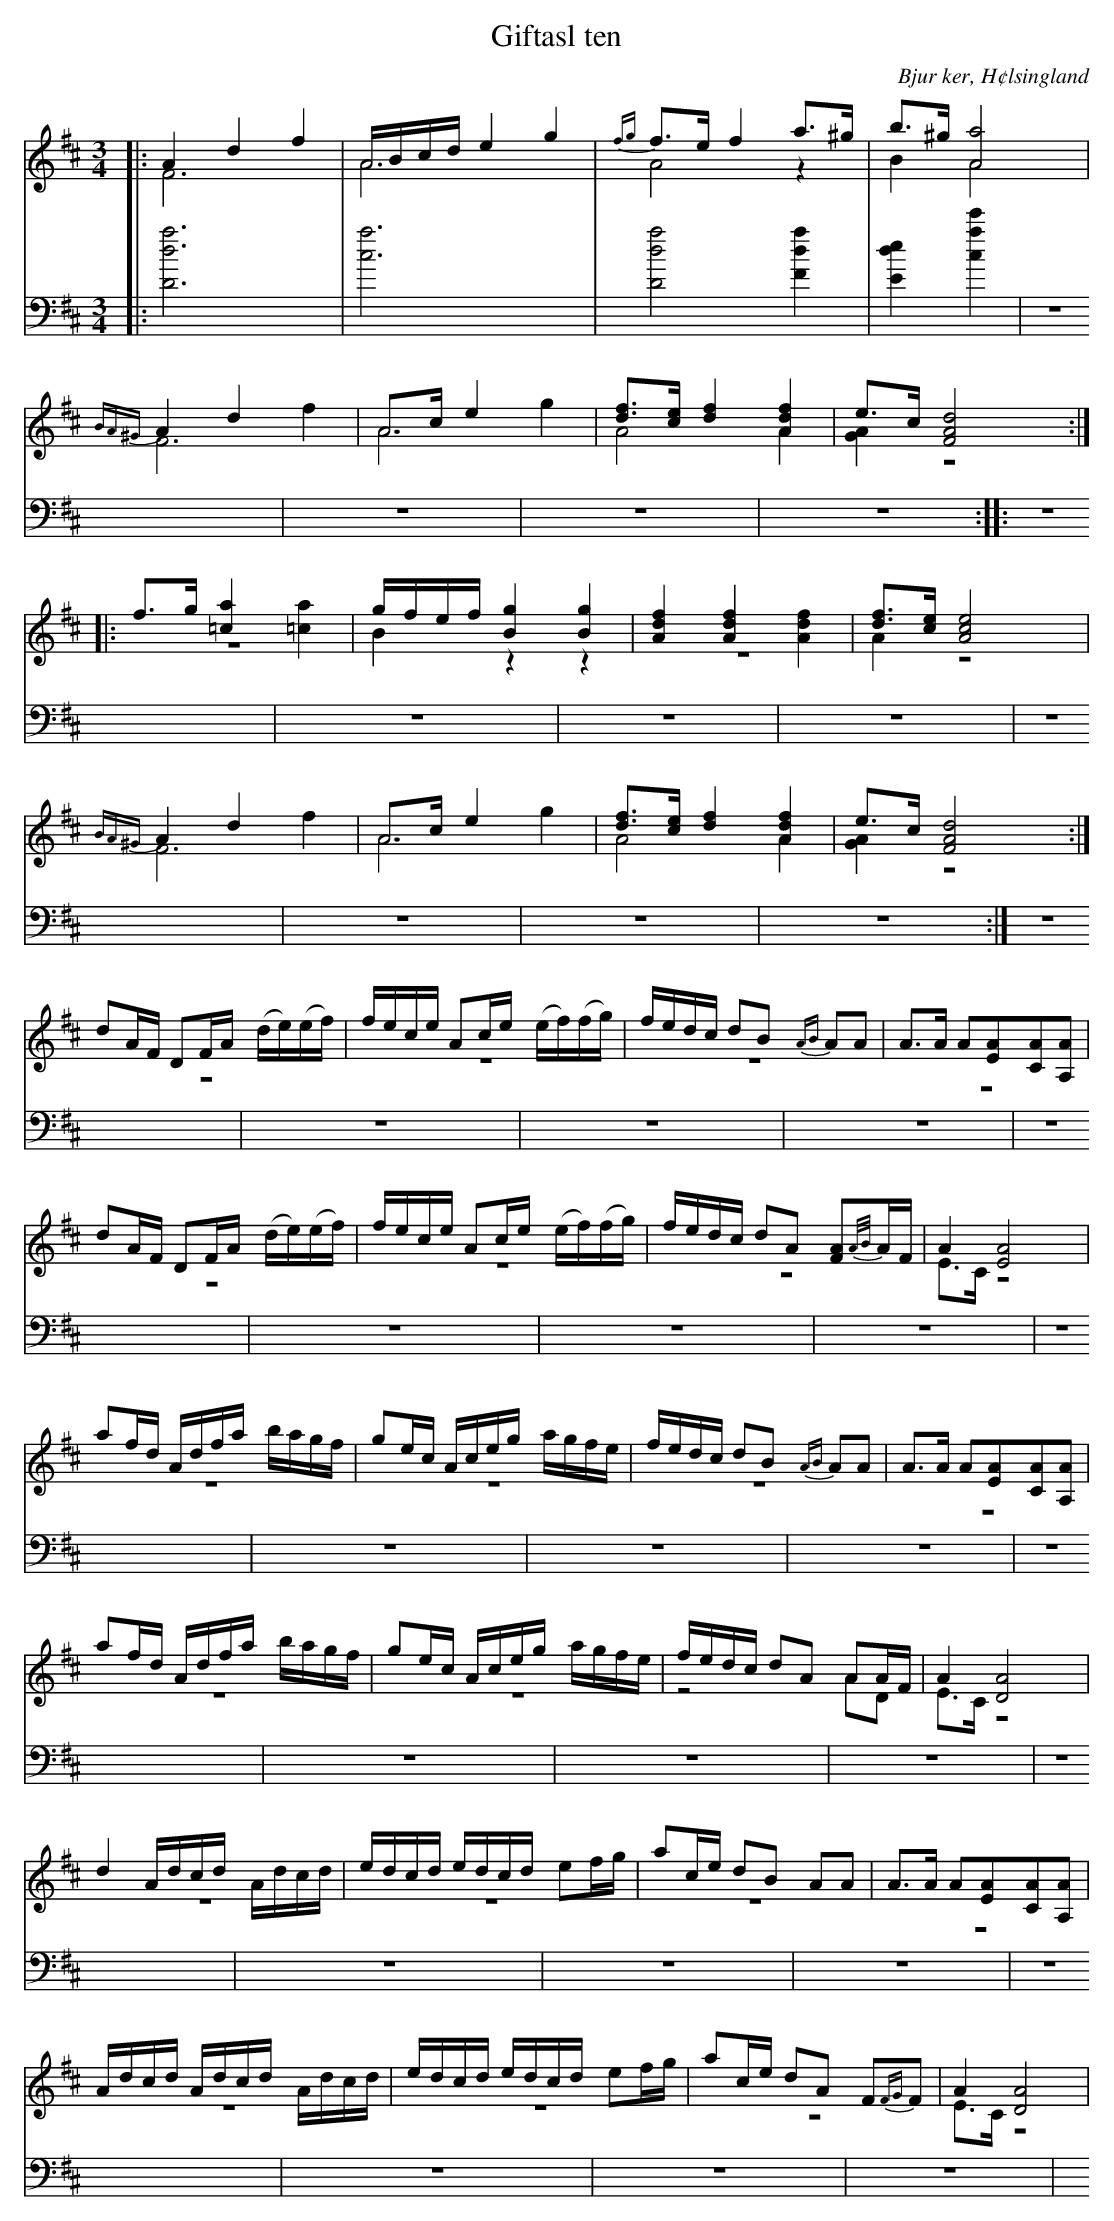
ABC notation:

X:1
T: Giftasl ten
O: Bjur ker, H¢lsingland
M: 3/4
L: 1/8
K: D
V:1
V:2 merge
V:3
V:1
|: A2 d2 f2|A/B/c/d/ e2 g2|{fg}f>e f2 a>^g |b>^g [A4a4]|
 {BA^G}A2 d2 f2|A>c e2 g2|[df]>[ce] [d2f2] [A2d2f2]| e>c [F4A4d4]:|
|:f>g [=c2a2] [=c2a2]|g/f/e/f/ [B2g2] [B2g2]|[A2d2f2] [A2d2f2] [A2d2f2] |[df]>[ce] [A4c4e4]|
{BA^G}A2 d2 f2|A>c e2 g2|[df]>[ce] [d2f2] [A2d2f2]| e>c [F4A4d4]:|
dA/F/ DF/A/  (d/e/)(e/f/)|f/e/c/e/ Ac/e/ (e/f/)(f/g/)|f/e/d/c/ dB {AB}AA|A>A A[EA][CA][A,A]|
dA/F/ DF/A/ (d/e/)(e/f/)|f/e/c/e/ Ac/e/ (e/f/)(f/g/)|f/e/d/c/ dA [FA]{A/B/}A/F/|A2 [E4A4]|
af/d/ A/d/f/a/  b/a/g/f/| ge/c/ A/c/e/g/ a/g/f/e/|f/e/d/c/ dB {AB}AA|A>A A[EA][CA][A,A]|
af/d/ A/d/f/a/ b/a/g/f/|ge/c/ A/c/e/g/ a/g/f/e/|f/e/d/c/ dA AA/F/| A2 [D4A4]|
d2 A/d/c/d/ A/d/c/d/|e/d/c/d/ e/d/c/d/ ef/g/|ac/e/ dB AA|A>A A[EA][CA][A,A]|
A/d/c/d/ A/d/c/d/ A/d/c/d/|e/d/c/d/ e/d/c/d/ ef/g/| ac/e/ dA F{FG}F|A2 [D4A4]|
V:2
|: F6| A6|A4 z2|B2 A4|
F6| A6|A4 A2|[G2A2] z4:|
|:z6|B2 z2 z2|z6|A2 z4|
F6|A6|A4 A2|[G2A2] z4:|
z6|z6|z6|z6|
z6|z6|z6|E>C z4|
z6|z6|z6|z6|
z6|z6|z4 AD|E>C z4|
z6|z6|z6|z6|
z6|z6|z6|E>C z4|
V:4 clef bass
|: [D6a6d6]| [a6c6]|[D4a4d4] [F2a2d2]|[e2d2e,2] [a2c2e'2]|
z6| z6|z6|z6:|
|:z6|z6|z6|z6|
z6|z6|z6|z6:|
z6|z6|z6|z6|
z6|z6|z6|z6|
z6|z6|z6|z6|
z6|z6|z6|z6|
z6|z6|z6|z6|
z6|z6|z6|z6|
